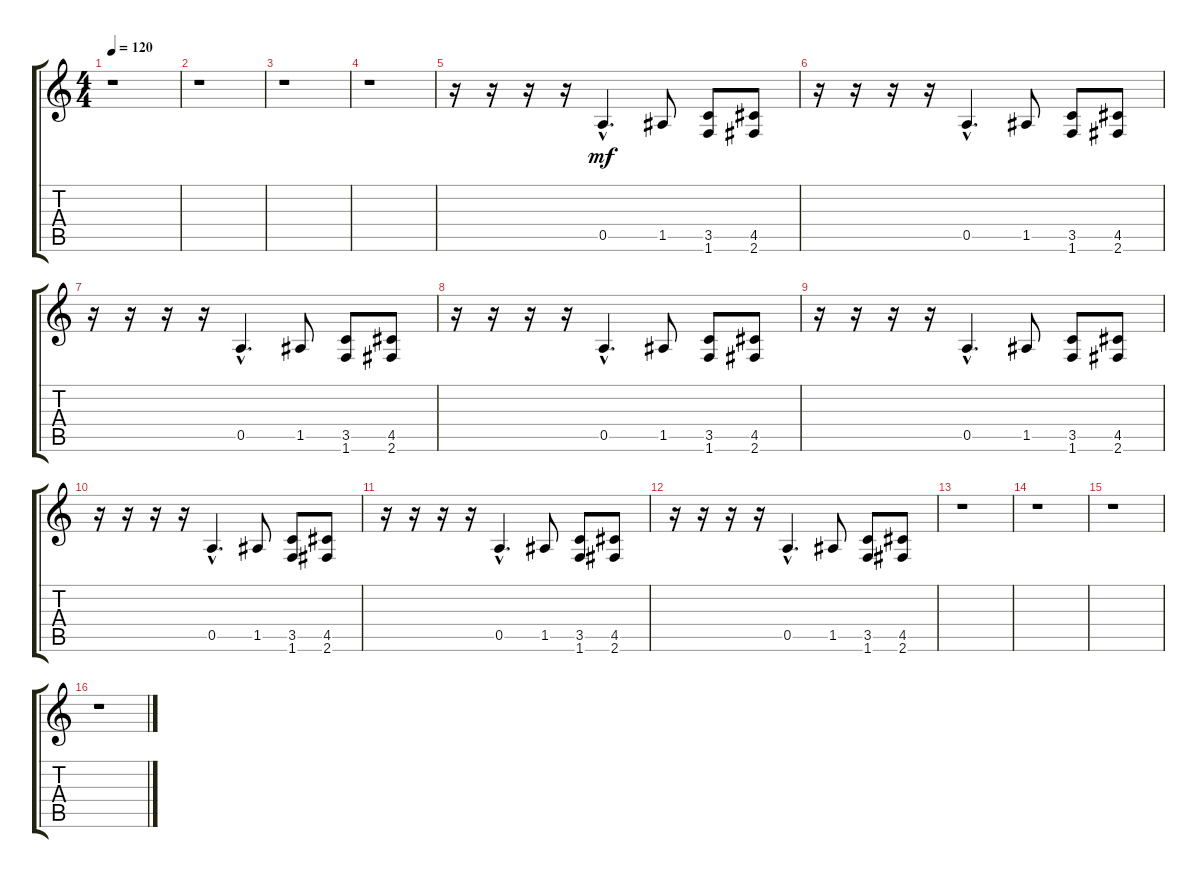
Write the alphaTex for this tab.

\track "" {instrument distortionguitar}
\staff {score tabs}
\tuning (E4 B3 G3 D3 A2 E2) {hide}
\ts (4 4)
\tempo 120
\clef g2
\ks c
r.1{dy ff} |
r.1 |
r.1 |
r.1 |
r.16 r.16 r.16 r.16 0.5{hac}.4{d dy mf} 1.5.8 (3.5 1.6).8 (4.5 2.6).8 |
r.16 r.16 r.16 r.16 0.5{hac}.4{d} 1.5.8 (3.5 1.6).8 (4.5 2.6).8 |
r.16 r.16 r.16 r.16 0.5{hac}.4{d} 1.5.8 (3.5 1.6).8 (4.5 2.6).8 |
r.16 r.16 r.16 r.16 0.5{hac}.4{d} 1.5.8 (3.5 1.6).8 (4.5 2.6).8 |
r.16 r.16 r.16 r.16 0.5{hac}.4{d} 1.5.8 (3.5 1.6).8 (4.5 2.6).8 |
r.16 r.16 r.16 r.16 0.5{hac}.4{d} 1.5.8 (3.5 1.6).8 (4.5 2.6).8 |
r.16 r.16 r.16 r.16 0.5{hac}.4{d} 1.5.8 (3.5 1.6).8 (4.5 2.6).8 |
r.16 r.16 r.16 r.16 0.5{hac}.4{d} 1.5.8 (3.5 1.6).8 (4.5 2.6).8 |
r.1 |
r.1 |
r.1 |
r.1
